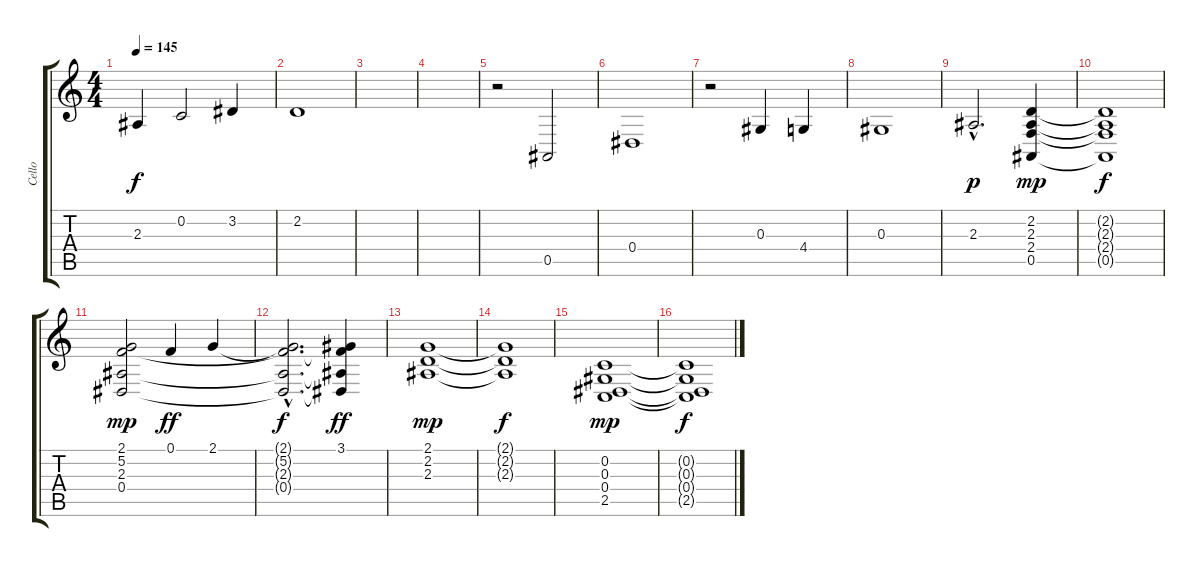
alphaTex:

\track ("Cello" "Cello") {instrument stringensemble2}
\staff {score tabs}
\tuning (F4 C4 Ab3 Eb3 Bb2 F2) {hide}
\ts (4 4)
\tempo 145
\clef g2
\ks c
2.3.4{dy f} 0.2.2 3.2.4 |
2.2.1 |
|
|
r.2 0.5.2 |
0.4.1 |
r.2 0.3.4 4.4.4 |
0.3.1 |
2.3{hac}.2{d dy p} (2.2 2.3 2.4 0.5).4{dy mp} |
(2.2{t} 2.3{t} 2.4{t} 0.5{t}).1{dy f} |
(2.1 5.2 2.3 0.4).2{dy mp} 0.1.4{dy ff} 2.1.4 |
(2.1{hac t} 5.2{hac t} 2.3{hac t} 0.4{hac t}).2{d dy f} (3.1 5.2{t} 2.3{t} 0.4{t}).4{dy ff} |
(2.1 2.2 2.3).1{dy mp} |
(2.1{t} 2.2{t} 2.3{t}).1{dy f} |
(0.2 0.3 0.4 2.5).1{dy mp} |
(0.2{t} 0.3{t} 0.4{t} 2.5{t}).1{dy f}
